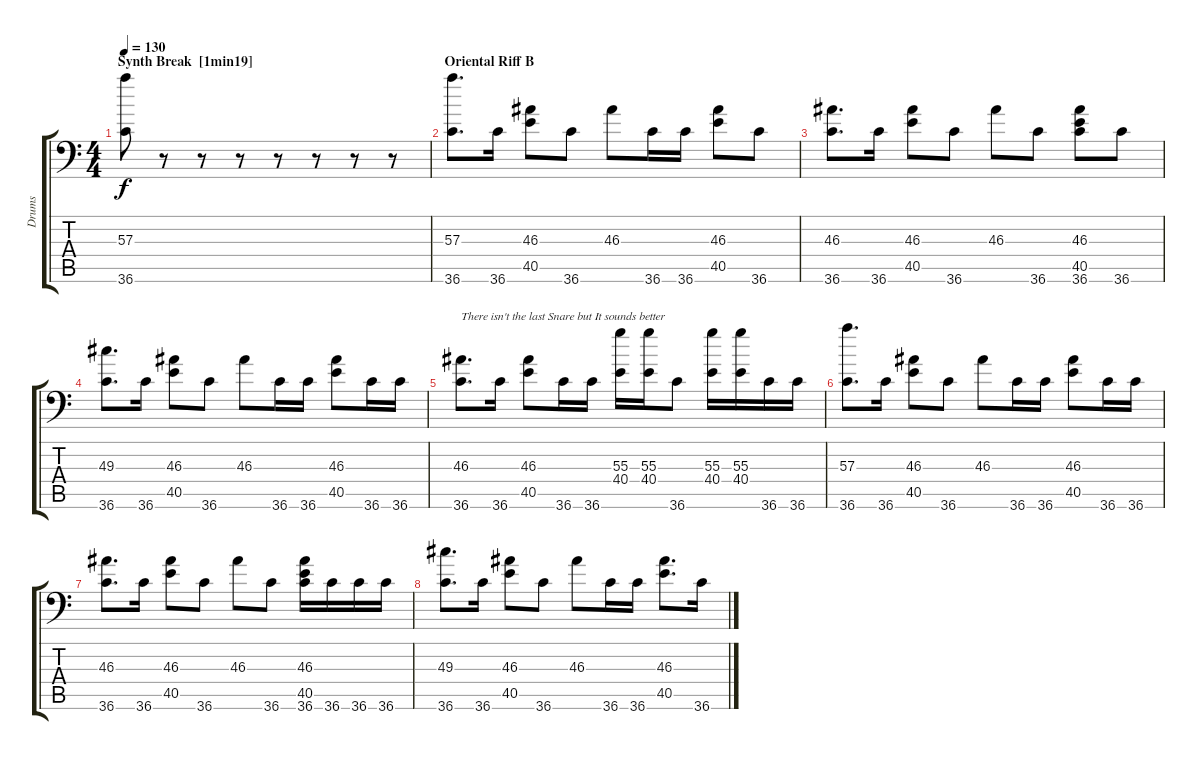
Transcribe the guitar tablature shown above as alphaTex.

\track ("Drums" "Drums") {instrument acousticgrandpiano}
\staff {score tabs}
\tuning (C-1 C-1 C-1 C-1 C-1 C-1) {hide}
\ts (4 4)
\section ("" "Synth Break  [1min19]")
\tempo 130
\clef f4
\ks c
(57.3 36.6).8{dy f} r.8 r.8 r.8 r.8 r.8 r.8 r.8 |
\section ("" "Oriental Riff B")
(57.3 36.6).8{d} 36.6.16 (46.3 40.5).8 36.6.8 46.3.8 36.6.16 36.6.16 (46.3 40.5).8 36.6.8 |
(46.3 36.6).8{d} 36.6.16 (46.3 40.5).8 36.6.8 46.3.8 36.6.8 (46.3 40.5 36.6).8 36.6.8 |
(49.3 36.6).8{d} 36.6.16 (46.3 40.5).8 36.6.8 46.3.8 36.6.16 36.6.16 (46.3 40.5).8 36.6.16 36.6.16 |
(46.3 36.6).8{d txt "There isn't the last Snare but It sounds better"} 36.6.16 (46.3 40.5).8 36.6.16 36.6.16 (55.3 40.4).16 (55.3 40.4).16 36.6.8 (55.3 40.4).16 (55.3 40.4).16 36.6.16 36.6.16 |
(57.3 36.6).8{d} 36.6.16 (46.3 40.5).8 36.6.8 46.3.8 36.6.16 36.6.16 (46.3 40.5).8 36.6.16 36.6.16 |
(46.3 36.6).8{d} 36.6.16 (46.3 40.5).8 36.6.8 46.3.8 36.6.8 (46.3 40.5 36.6).16 36.6.16 36.6.16 36.6.16 |
(49.3 36.6).8{d} 36.6.16 (46.3 40.5).8 36.6.8 46.3.8 36.6.16 36.6.16 (46.3 40.5).8{d} 36.6.16
